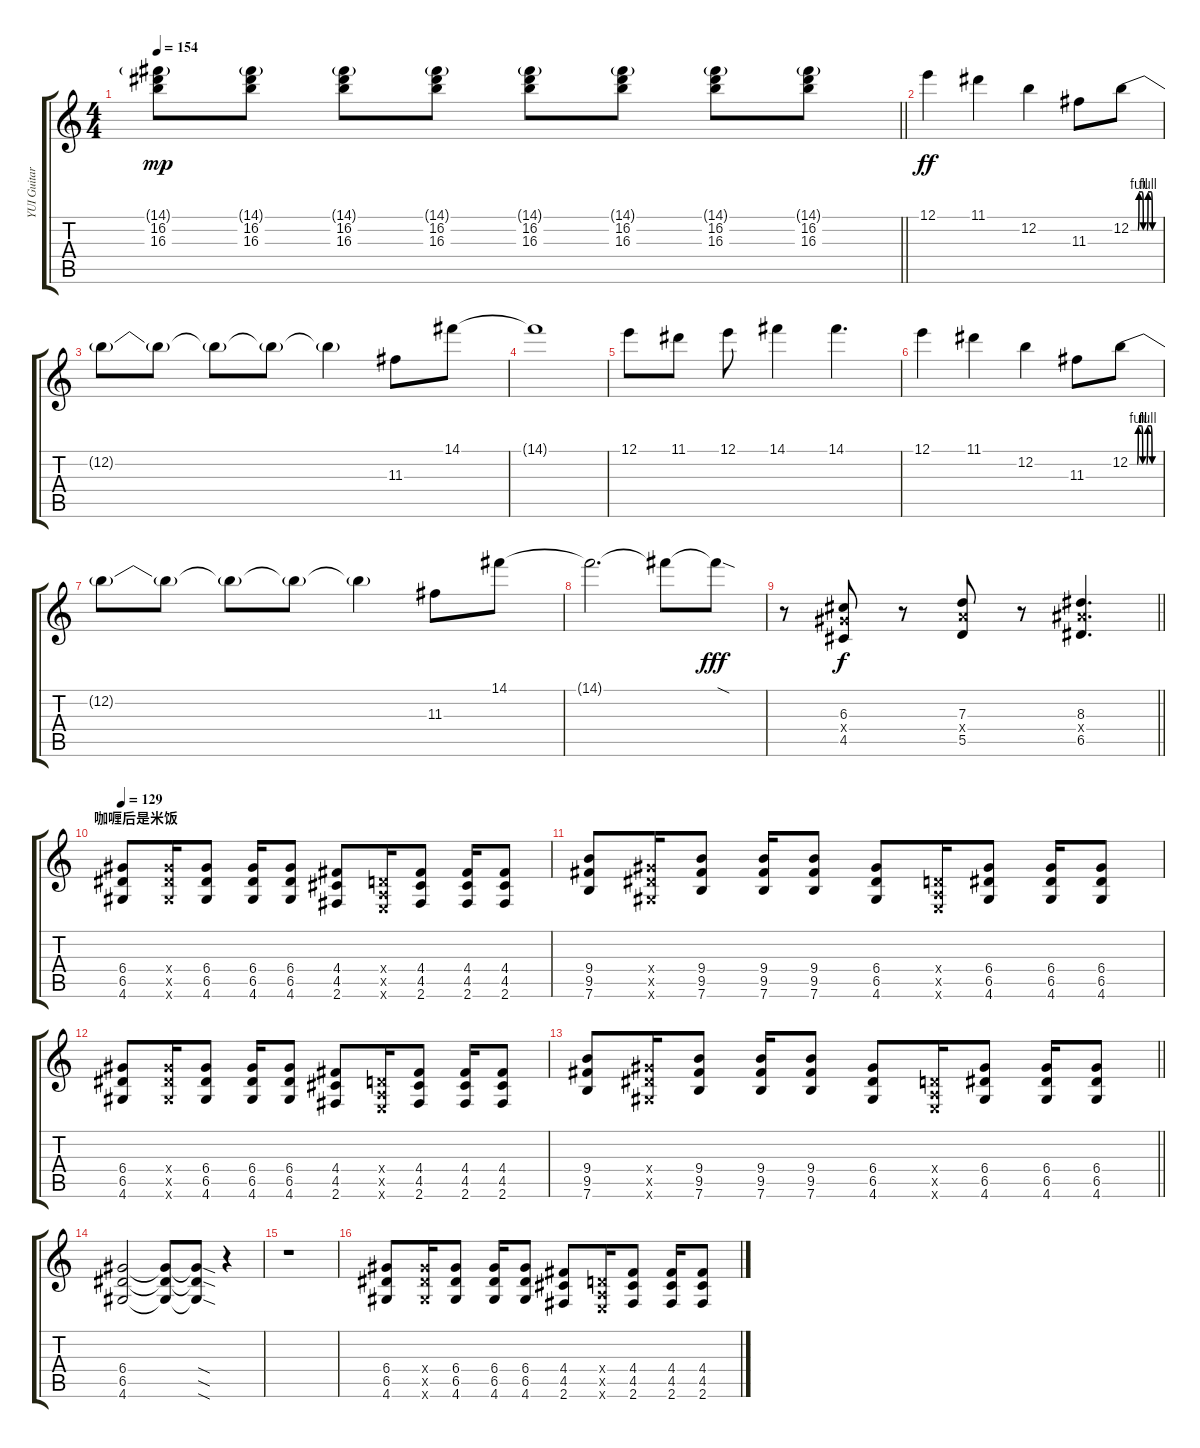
\track ("YUI Guitar" "YUI Guitar") {instrument overdrivenguitar}
\staff {score tabs}
\tuning (E4 B3 G3 D3 A2 E2) {hide}
\ts (4 4)
\tempo 154
\clef g2
\barLineRight lightlight
\ks c
(14.1{g} 16.2 16.3).8{dy mp} (14.1{g} 16.2 16.3).8 (14.1{g} 16.2 16.3).8 (14.1{g} 16.2 16.3).8 (14.1{g} 16.2 16.3).8 (14.1{g} 16.2 16.3).8 (14.1{g} 16.2 16.3).8 (14.1{g} 16.2 16.3).8 |
12.1.4{dy ff balance 8} 11.1.4 12.2.4 11.3.8 12.2{be (custom 0 0 15 0 17 4 24 4 26 0 34 0 36 4 43 4 45 0 60 0)}.8 |
12.2{t}.8 12.2{t}.8 12.2{t}.8 12.2{t}.8 12.2{t}.4 11.3.8 14.1.8 |
14.1{t}.1 |
12.1.8 11.1.8 12.1.8 14.1.4 14.1.4{d} |
12.1.4 11.1.4 12.2.4 11.3.8 12.2{be (custom 0 0 15 0 17 4 24 4 26 0 34 0 36 4 43 4 45 0 60 0)}.8 |
12.2{t}.8 12.2{t}.8 12.2{t}.8 12.2{t}.8 12.2{t}.4 11.3.8 14.1.8 |
14.1{t}.2{d} 14.1{t}.8 14.1{sod t}.8{dy fff} |
\barLineRight lightlight
r.8{balance 16} (6.3 6.4{x} 4.5).8{dy f} r.8 (7.3 7.4{x} 5.5).8 r.8 (8.3 8.4{x} 6.5).4{d} |
\section ("" "咖喱后是米饭")
\tempo 129
(6.4 6.5 4.6).8 (6.4{x} 6.5{x} 4.6{x}).16 (6.4 6.5 4.6).8 (6.4 6.5 4.6).16 (6.4 6.5 4.6).8 (4.4 4.5 2.6).8 (0.4{x} 0.5{x} 0.6{x}).16 (4.4 4.5 2.6).8 (4.4 4.5 2.6).16 (4.4 4.5 2.6).8 |
(9.4 9.5 7.6).8 (6.4{x} 6.5{x} 4.6{x}).16 (9.4 9.5 7.6).8 (9.4 9.5 7.6).16 (9.4 9.5 7.6).8 (6.4 6.5 4.6).8 (0.4{x} 0.5{x} 0.6{x}).16 (6.4 6.5 4.6).8 (6.4 6.5 4.6).16 (6.4 6.5 4.6).8 |
(6.4 6.5 4.6).8 (6.4{x} 6.5{x} 4.6{x}).16 (6.4 6.5 4.6).8 (6.4 6.5 4.6).16 (6.4 6.5 4.6).8 (4.4 4.5 2.6).8 (0.4{x} 0.5{x} 0.6{x}).16 (4.4 4.5 2.6).8 (4.4 4.5 2.6).16 (4.4 4.5 2.6).8 |
\barLineRight lightlight
(9.4 9.5 7.6).8 (6.4{x} 6.5{x} 4.6{x}).16 (9.4 9.5 7.6).8 (9.4 9.5 7.6).16 (9.4 9.5 7.6).8 (6.4 6.5 4.6).8 (0.4{x} 0.5{x} 0.6{x}).16 (6.4 6.5 4.6).8 (6.4 6.5 4.6).16 (6.4 6.5 4.6).8 |
(6.4 6.5 4.6).2 (6.4{t} 6.5{t} 4.6{t}).8 (6.4{sod t} 6.5{sod t} 4.6{sod t}).8 r.4 |
r.1 |
(6.4 6.5 4.6).8 (6.4{x} 6.5{x} 4.6{x}).16 (6.4 6.5 4.6).8 (6.4 6.5 4.6).16 (6.4 6.5 4.6).8 (4.4 4.5 2.6).8 (0.4{x} 0.5{x} 0.6{x}).16 (4.4 4.5 2.6).8 (4.4 4.5 2.6).16 (4.4 4.5 2.6).8
